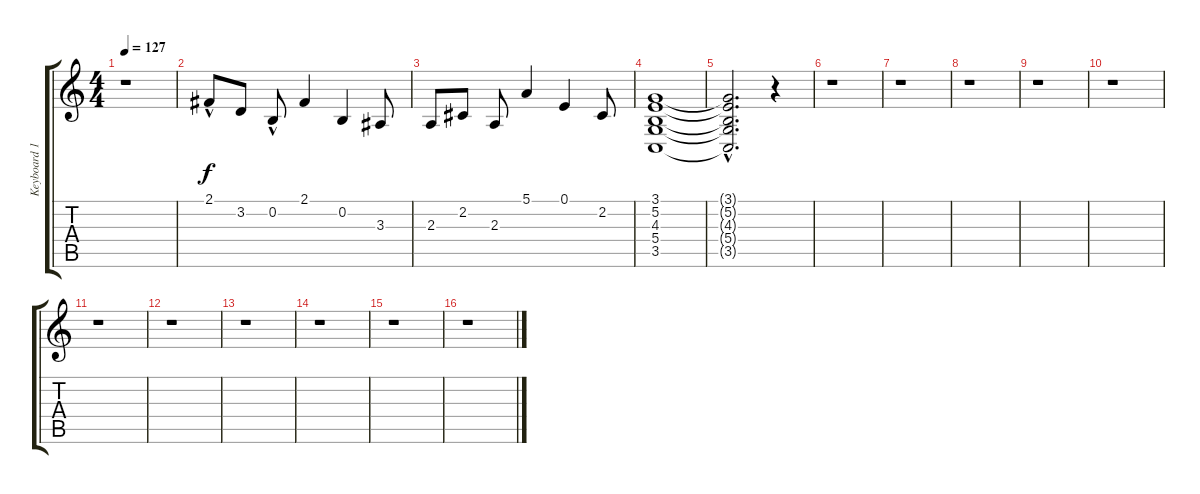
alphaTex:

\track ("Keyboard 1" "Keyboard 1") {instrument honkytonkpiano}
\staff {score tabs}
\tuning (E4 B3 G3 D3 A2 E2) {hide}
\ts (4 4)
\tempo 127
\clef g2
\ks c
r.1{dy f} |
2.1{hac}.8 3.2.8 0.2{hac}.8 2.1.4 0.2.4 3.3.8 |
2.3.8 2.2.8 2.3.8 5.1.4 0.1.4 2.2.8 |
(3.1 5.2 4.3 5.4 3.5).1 |
(3.1{hac t} 5.2{hac t} 4.3{hac t} 5.4{hac t} 3.5{hac t}).2{d} r.4 |
r.1 |
r.1 |
r.1 |
r.1 |
r.1 |
r.1 |
r.1 |
r.1 |
r.1 |
r.1 |
r.1
